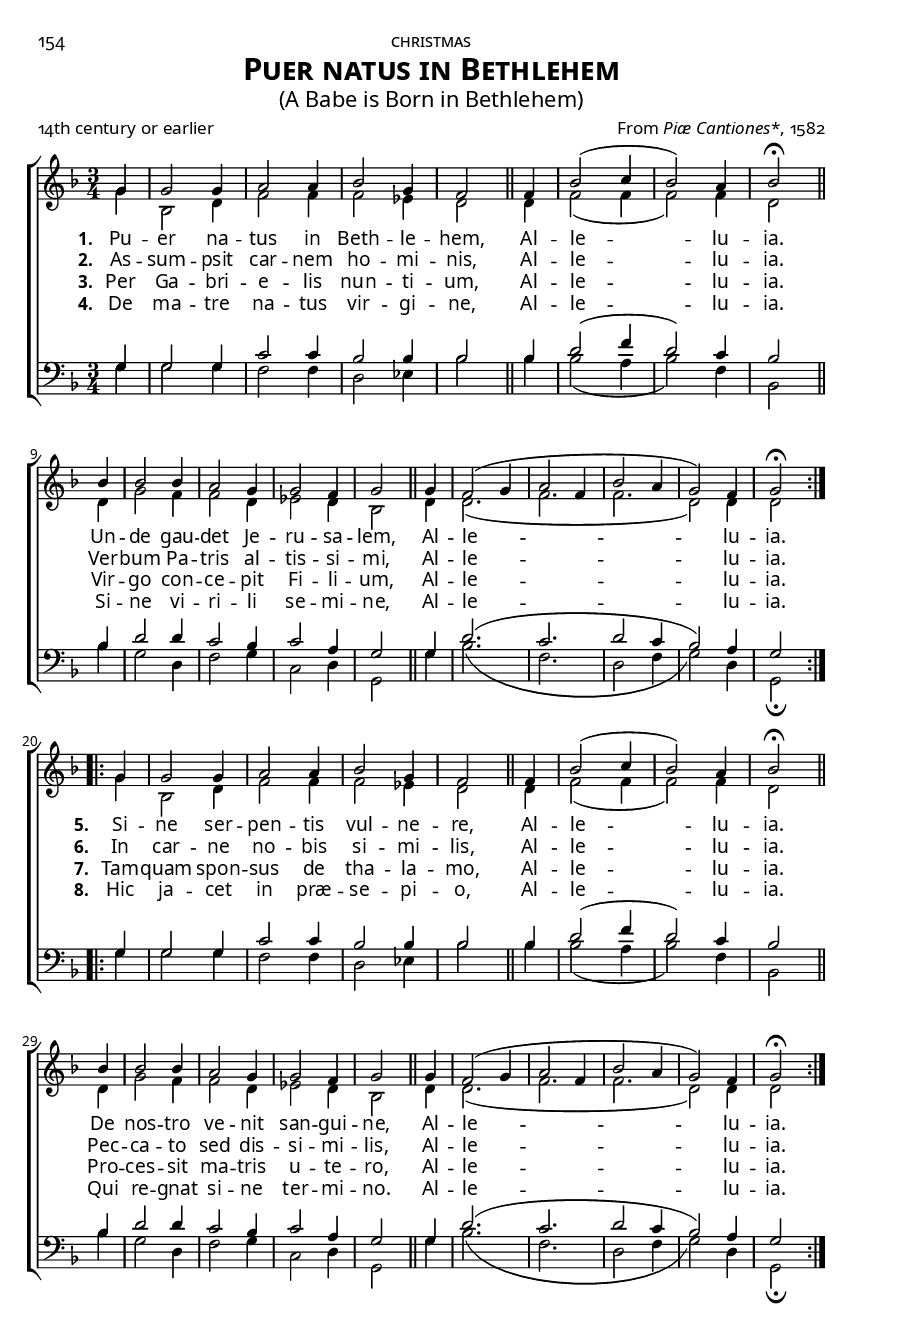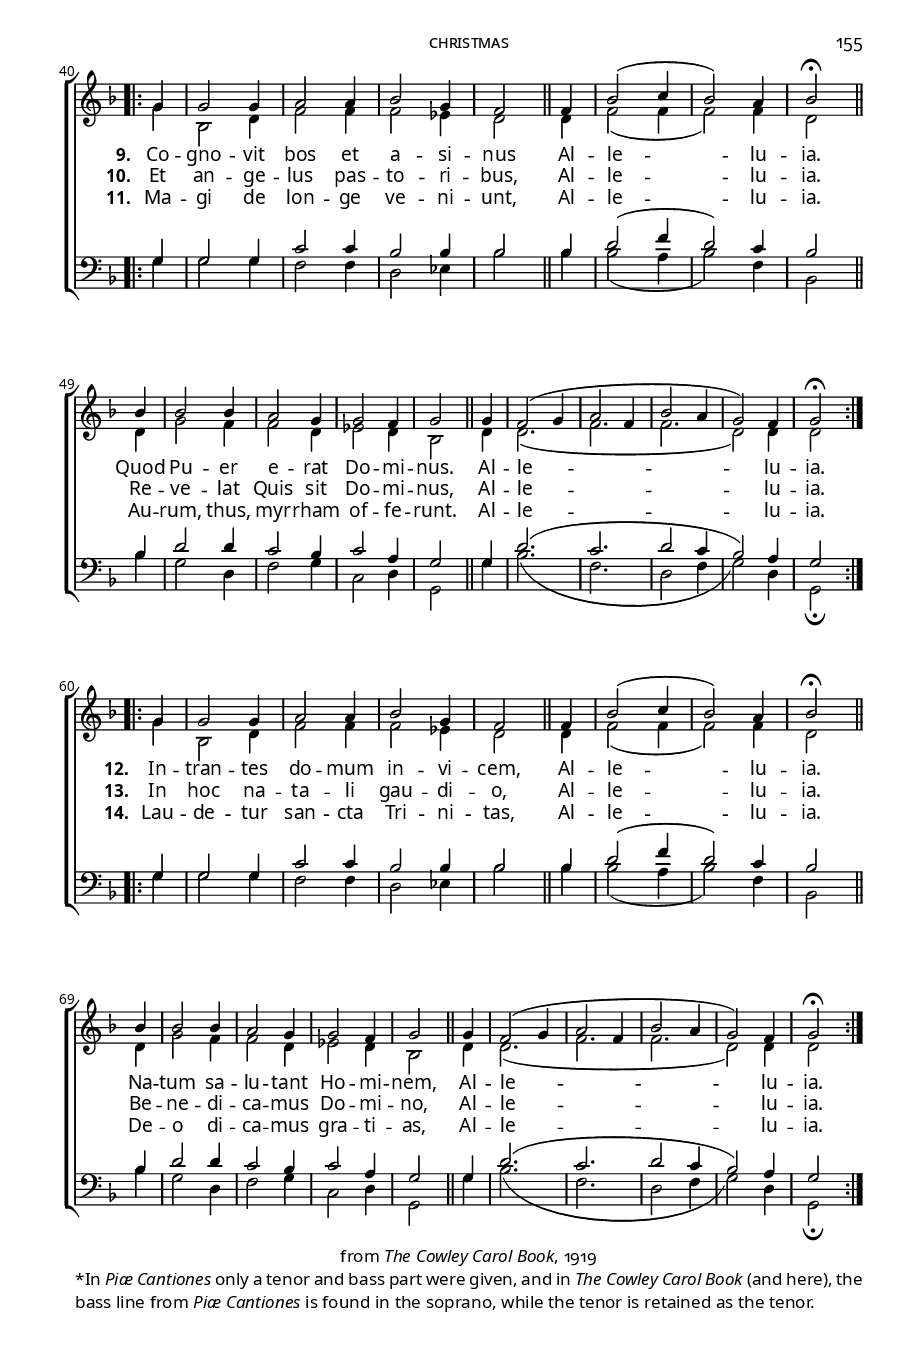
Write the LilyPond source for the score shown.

\version "2.14.2"
\include "util.ly"
\header {
  title = \markup{\override #'(font-name . "Garamond Premier Pro Semibold"){ \abs-fontsize #15 \smallCapsOldStyle"Puer natus in Bethlehem"}}
  subtitle = \markup{\override #'(font-name . "Garamond Premier Pro"){ \abs-fontsize #10.5 "(A Babe is Born in Bethlehem)"}}
  poet = \markup\oldStyleNum"14th century or earlier"
  composer = \markup \concat{"From " \italic "Piæ Cantiones" \oldStyleNum"*, 1582"}
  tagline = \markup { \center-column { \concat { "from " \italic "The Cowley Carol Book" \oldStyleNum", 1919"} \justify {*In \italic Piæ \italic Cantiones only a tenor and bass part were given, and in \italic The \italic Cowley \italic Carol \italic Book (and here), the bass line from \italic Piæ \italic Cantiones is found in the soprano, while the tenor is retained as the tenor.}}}
}
\paper {
  %print-all-headers = ##f
  paper-height = 9\in
  paper-width = 6\in
  indent = 0\in
  %system-system-spacing = #'((basic-distance . 10) (padding . 0))
  system-system-spacing =
    #'((basic-distance . 0)
       (minimum-distance . 0)
       (padding . -5)
       (stretchability . 100))
  ragged-last-bottom = ##f
  ragged-bottom = ##f
  two-sided = ##t
  inner-margin = 0.5\in
  outer-margin = 0.25\in
  top-margin = 0.25\in
  bottom-margin = 0.25\in
  first-page-number = #154
  print-first-page-number = ##t
  headerLine = \markup{\override #'(font-name . "Garamond Premier Pro") \smallCapsOldStyle"christmas"}
  oddHeaderMarkup = \markup\fill-line{
     \override #'(font-name . "Garamond Premier Pro")\abs-fontsize #8.5
     \combine 
        \fill-line{"" \on-the-fly #print-page-number-check-first
        \oldStylePageNum""
        }
        \fill-line{\headerLine}
  }
  evenHeaderMarkup = \markup {
     \override #'(font-name . "Garamond Premier Pro")\abs-fontsize #8.5
     \combine
        \on-the-fly #print-page-number-check-first
        \oldStylePageNum""
        \fill-line{\headerLine}
  }
}
#(set-global-staff-size 15) \paper{ #(define fonts (make-pango-font-tree "GoudyOlSt BT" "Garamond Premier Pro" "Garamond Premier Pro" (/ 15 20))) }
global = {
  \key f \major
  \time 3/4
  \autoBeamOff
  \override DynamicLineSpanner #'staff-padding = #0.0
  \override DynamicLineSpanner #'Y-extent = #'(-1 . 1)
}

sopMusic = \relative c' {
  \repeat volta 4 {
    \partial 4 g'4 |
    g2 g4 |
    a2 a4 |
    bes2 g4 |
    \partial 2 f2 \bar "||"
    \partial 4 f4 |
    bes2( c4 |
    
    bes2) a4 |
    \partial 2 bes2\fermata \bar "||" \break
    \partial 4 bes4 |
    bes2 bes4 |
    a2 g4 |
    g2 f4 |
    \partial 2 g2 \bar "||"
    
    \partial 4 g4 |
    f2( g4 |
    a2 f4 |
    bes2 a4 |
    g2) f4 |
    \partial 2 g2\fermata
  }
  \break
}
sopWords = \lyricmode {
  
}

altoMusic = \relative c' {
  g'4 |
  bes,2 d4 |
  f2 f4 |
  f2 ees4 |
  d2 \bar "||"
  d4 |
  f2( f4 |
  
  f2) f4 |
  d2 \bar "||"
  d4 |
  g2 f4 |
  f2 d4 |
  ees2 d4 |
  bes2 \bar "||"
  
  d4 |
  d2.( |
  f |
  f |
  d2) d4 |
  d2
}
altoWords = \lyricmode {
  \dropLyricsV
  \set stanza = #"1. "
  Pu -- er na -- tus in Beth -- le -- hem,
  Al -- le -- lu -- ia.
  Un -- de gau -- det Je -- ru -- sa -- lem,
  Al -- le -- lu -- ia.
  
  \set stanza = #"5. "
  Si -- ne ser -- pen -- tis vul -- ne -- re,
  Al -- le -- lu -- ia.
  De nos -- tro ve -- nit san -- gui -- ne,
  Al -- le -- lu -- ia.
  
  \set stanza = #"9. "
  Co -- gno -- vit bos et a -- si -- nus
  Al -- le -- lu -- ia.
  Quod Pu -- er e -- rat Do -- mi -- nus.
  Al -- le -- lu -- ia.
  
  \set stanza = #"12. "
  In -- tran -- tes do -- mum in -- vi -- cem,
  Al -- le -- lu -- ia.
  Na -- tum sa -- lu -- tant Ho -- mi -- nem,
  Al -- le -- lu -- ia.
}
altoWordsII = \lyricmode {
  \dropLyricsV
%\markup\italic
  \set stanza = #"2. "
  As -- sum -- psit car -- nem ho -- mi -- nis,
  Al -- le -- lu -- ia.
  Ver -- bum Pa -- tris al -- tis -- si -- mi,
  Al -- le -- lu -- ia.
  
  
  \set stanza = #"6. "
  In car -- ne no -- bis si -- mi -- lis,
  Al -- le -- lu -- ia.
  Pec -- ca -- to sed dis -- si -- mi -- lis,
  Al -- le -- lu -- ia.
  
  \set stanza = #"10. "
  Et an -- ge -- lus pas -- to -- ri -- bus,
  Al -- le -- lu -- ia.
  Re -- ve -- lat Quis sit Do -- mi -- nus,
  Al -- le -- lu -- ia.
  
  
  \set stanza = #"13. "
  In hoc na -- ta -- li gau -- di -- o,
  Al -- le -- lu -- ia.
  Be -- ne -- di -- ca -- mus Do -- mi -- no,
  Al -- le -- lu -- ia.
}
altoWordsIII = \lyricmode {
  \dropLyricsV
  \set stanza = #"3. "
  Per Ga -- bri -- e -- lis nun -- ti -- um,
  Al -- le -- lu -- ia.
  Vir -- go con -- ce -- pit Fi -- li -- um,
  Al -- le -- lu -- ia.
  
  \set stanza = #"7. "
  Tam -- quam spon -- sus de tha -- la -- mo,
  Al -- le -- lu -- ia.
  Pro -- ces -- sit ma -- tris u -- te -- ro,
  Al -- le -- lu -- ia.
  
  \set stanza = #"11. "
  Ma -- gi de lon -- ge ve -- ni -- unt,
  Al -- le -- lu -- ia.
  Au -- rum, thus, myr -- rham of -- fe -- runt.
  Al -- le -- lu -- ia.
  
  \set stanza = #"14. "
  Lau -- de -- tur san -- cta Tri -- ni -- tas,
  Al -- le -- lu -- ia.
  De -- o di -- ca -- mus gra -- ti -- as,
  Al -- le -- lu -- ia.
}
altoWordsIV = \lyricmode {
  \dropLyricsV
  \set stanza = #"4. "
  De ma -- tre na -- tus vir -- gi -- ne,
  Al -- le -- lu -- ia.
  Si -- ne vi -- ri -- li se -- mi -- ne,
  Al -- le -- lu -- ia.
  
  \set stanza = #"8. "
  Hic ja -- cet in præ -- se -- pi -- o,
  Al -- le -- lu -- ia.
  Qui re -- gnat si -- ne ter -- mi -- no.
  Al -- le -- lu -- ia.
  
  
}
altoWordsV = \lyricmode {
}
altoWordsVI = \lyricmode {
}
tenorMusic = \relative c' {
  g4 |
  g2 g4 |
  c2 c4 |
  bes2 bes4 |
  bes2 \bar "||"
  bes4 |
  d2( f4 |
  
  d2) c4 |
  bes2 \bar "||"
  bes4 |
  d2 d4 |
  c2 bes4 |
  c2 a4 |
  g2 \bar "||"
  
  g4 |
  d'2.( |
  c |
  d2 c4 |
  bes2) a4 |
  g2
}
tenorWords = \lyricmode {

}

bassMusic = \relative c {
  g'4 |
  g2 g4 |
  f2 f4 |
  d2 ees4 |
  bes'2 \bar "||"
  bes4 |
  bes2( a4 |
  
  bes2) f4 |
  bes,2 \bar "||"
  bes'4 |
  g2 d4 |
  f2 g4 |
  c,2 d4 |
  g,2 \bar "||"
  
  g'4 |
  bes2.( |
  f d2 f4 |
  g2) d4 |
  g,2\fermata
}
bassWords = \lyricmode {

}

pianoRH = \relative c' {
  
}
pianoLH = \relative c' {
  
}

\score {
  <<
   \new ChoirStaff <<
    \new Staff = women <<
      \new Voice = "sopranos" { \voiceOne << \global \repeat unfold4\sopMusic >> }
      \new Voice = "altos" { \voiceTwo << \global \repeat unfold4\altoMusic >> }
    >>
    \new Lyrics \with { alignAboveContext = #"women" \override VerticalAxisGroup #'nonstaff-relatedstaff-spacing = #'((basic-distance . 1))} \lyricsto "sopranos" \sopWords
    \new Lyrics = "altosVI"  \with { alignBelowContext = #"women" } \lyricsto "altos" \altoWordsVI
    \new Lyrics = "altosV"  \with { alignBelowContext = #"women" } \lyricsto "altos" \altoWordsV
    \new Lyrics = "altosIV"  \with { alignBelowContext = #"women" } \lyricsto "altos" \altoWordsIV
    \new Lyrics = "altosIII"  \with { alignBelowContext = #"women" } \lyricsto "altos" \altoWordsIII
    \new Lyrics = "altosII"  \with { alignBelowContext = #"women" } \lyricsto "altos" \altoWordsII
    \new Lyrics = "altos"  \with { alignBelowContext = #"women" \override VerticalAxisGroup #'nonstaff-relatedstaff-spacing = #'((basic-distance . 1)) } \lyricsto "altos" \altoWords
   \new Staff = men <<
      \clef bass
      \new Voice = "tenors" { \voiceOne << \global \repeat unfold4\tenorMusic >> }
      \new Voice = "basses" { \voiceTwo << \global \repeat unfold4\bassMusic >> }
    >>
    \new Lyrics \with { alignAboveContext = #"men" \override VerticalAxisGroup #'nonstaff-relatedstaff-spacing = #'((basic-distance . 1)) } \lyricsto "tenors" \tenorWords
    \new Lyrics \with { alignBelowContext = #"men" \override VerticalAxisGroup #'nonstaff-relatedstaff-spacing = #'((basic-distance . 1)) } \lyricsto "basses" \bassWords
  >>
%    \new PianoStaff << \new Staff { \new Voice { \pianoRH } } \new Staff { \clef "bass" \pianoLH } >>
  >>
  \layout {
    \context {
      \Score
      %\override SpacingSpanner #'base-shortest-duration = #(ly:make-moment 1 8)
      %\override SpacingSpanner #'common-shortest-duration = #(ly:make-moment 1 4)
    }
    \context {
      % Remove all empty staves
      % \Staff \RemoveEmptyStaves \override VerticalAxisGroup #'remove-first = ##t
    }
  }
  \midi {
    \tempo 4 = 90
    \set Staff.midiInstrument = "flute"
  
    \context {
      \Voice
      \remove "Dynamic_performer"
    }
  }
}
